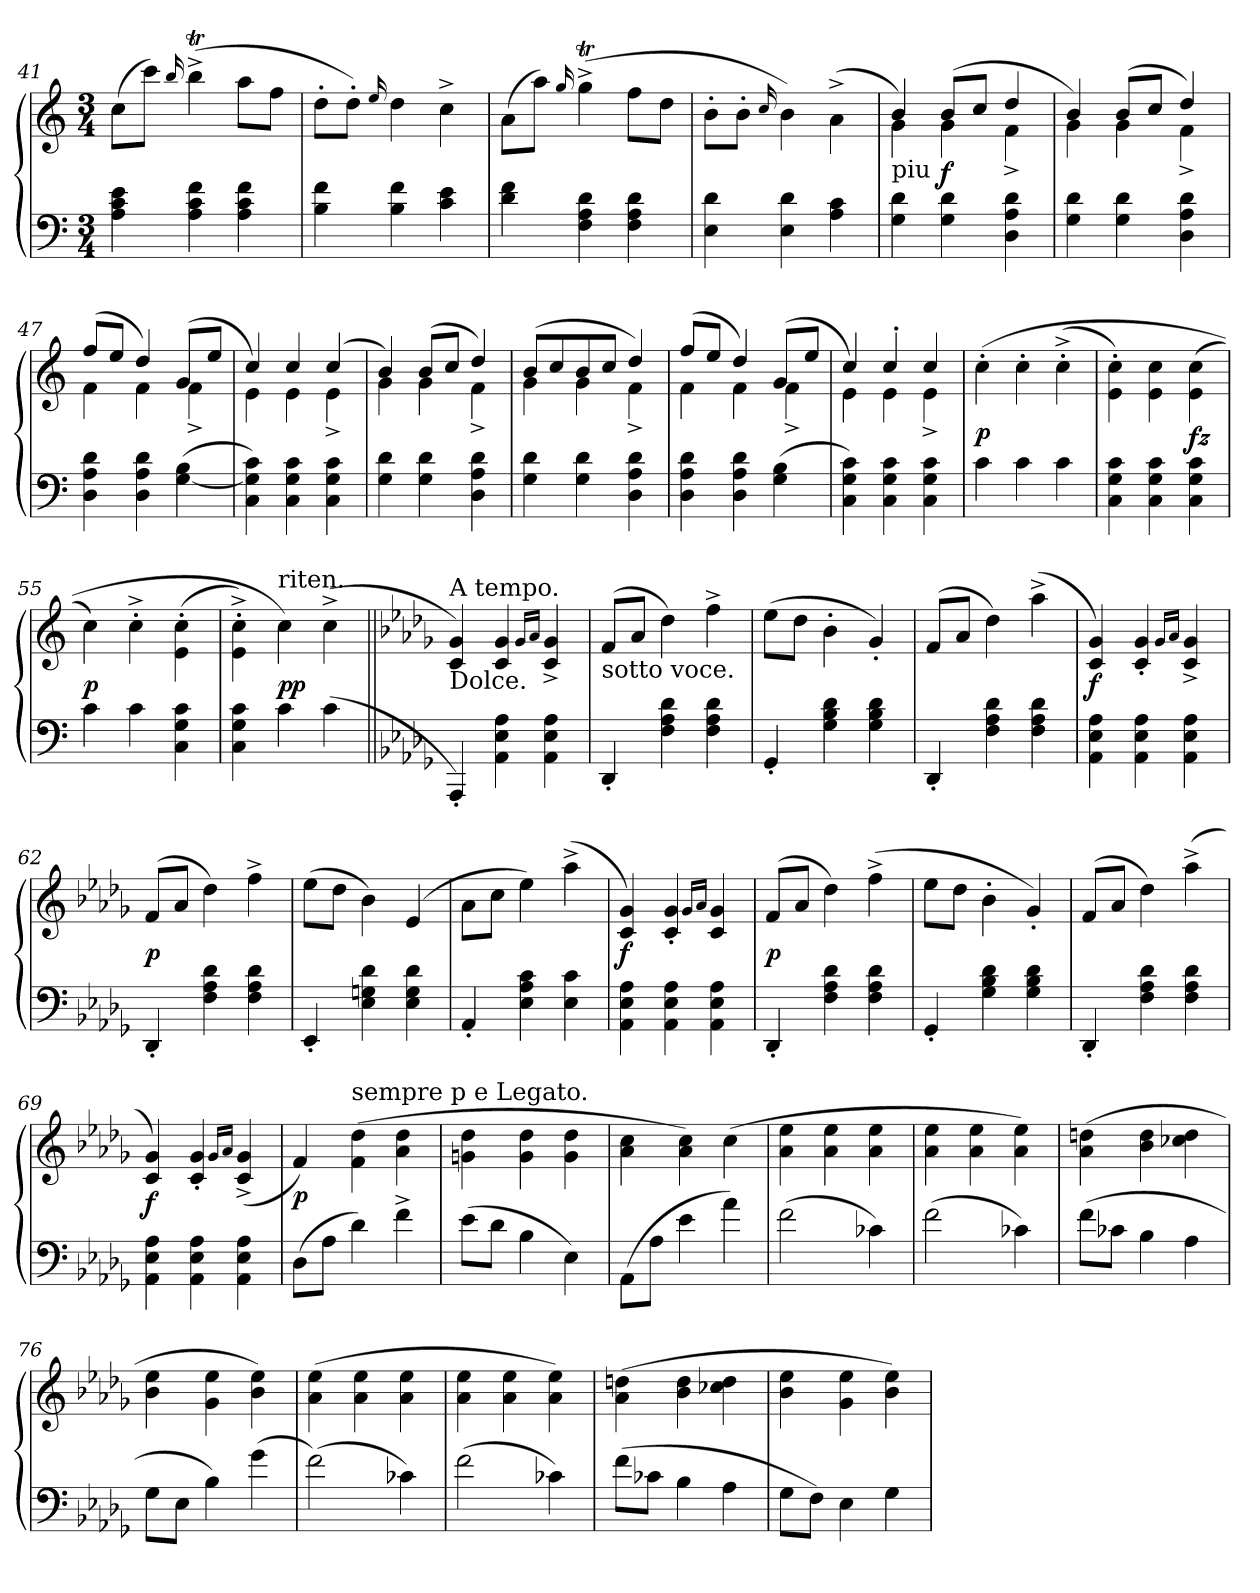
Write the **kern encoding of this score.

**kern	**kern	**dynam
*part1	*part1	*part1
*staff2	*staff1	*staff1/2
*clefF4	*clefG2	*
*k[]	*k[]	*
*C:	*C:	*
*M3/4	*M3/4	*
=41	=41	=41
4e 4c 4A	(8ccL	.
.	8cccJ)	.
.	16qqbb/	.
4f 4c 4A	(4bbt^<	.
4f 4c 4A	8aaL	.
.	8ffJ	.
=42	=42	=42
4f 4B	8dd'L	.
.	8dd'J)	.
.	16qqee/	.
4f 4B	4dd	.
4e 4c	4cc^	.
=43	=43	=43
4f 4d	(8aL	.
.	8aaJ)	.
.	16qqgg/	.
4d 4A 4F	(4ggT^<	.
4d 4A 4F	8ffL	.
.	8ddJ	.
=44	=44	=44
4d 4E	8b'L	.
.	8b'J	.
.	16qqcc/	.
4d 4E	4b)	.
4c 4A	(>4a^\	.
=45	=45	=45
*	*^	*
!	!LO:TX:b:t=piu	!	!
4d 4G	4b)	4g	.
4d 4G	(8bL	4g	f
.	8ccJ	.	.
4d 4A 4D	4dd	4f^	.
=46	=46	=46	=46
4d 4G	4b)	4g	.
4d 4G	(8bL	4g	.
.	8ccJ	.	.
4d 4A 4D	4dd)	4f^	.
=47	=47	=47	=47
4d 4A 4D	(8ffL	4f	.
.	8eeJ	.	.
4d 4A 4D	4dd)	4f	.
(4B [4G	(8gL	4f^	.
.	8eeJ	.	.
=48	=48	=48	=48
4c 4G] 4C)	4cc	4e)	.
4c 4G 4C	4cc	4e	.
4c 4G 4C	(4cc	4e^	.
=49	=49	=49	=49
4d 4G	4b)	4g	.
4d 4G	(8bL	4g	.
.	8ccJ	.	.
4d 4A 4D	4dd)	4f^	.
=50	=50	=50	=50
4d 4G	(8bL	4g	.
.	8cc	.	.
4d 4G	8b	4g	.
.	8ccJ	.	.
4d 4A 4D	4dd)	4f^	.
=51	=51	=51	=51
4d 4A 4D	(8ffL	4f	.
.	8eeJ	.	.
4d 4A 4D	4dd)	4f	.
(4B 4G	(8gL	4f^<	.
.	8eeJ	.	.
=52	=52	=52	=52
4c 4G 4C)	4cc	4e)	.
4c 4G 4C	4cc'	4e	.
4c 4G 4C	4cc	4e^	.
*	*v	*v	*
=53	=53	=53
4c	(4cc'	p
4c	4cc'	.
4c	(4cc'^<	.
=54	=54	=54
4c 4G 4C	4cc'\ 4e'\)	.
4c 4G 4C	4cc\ 4e\	.
4c 4G 4C	(4cc\ 4e\	fz
=55	=55	=55
4c	4cc)	p
4c	4cc'^<	.
4c 4G 4C	(4cc'\ 4e'\	.
=56	=56	=56
4c 4G 4C	4cc'^<\ 4e'^<\)	.
!	!LO:TX:a:t=riten.	!
4c	4cc)	pp
(>4c	(>4cc^<	.
=57||	=57||	=57||
*k[b-e-a-d-g-]	*k[b-e-a-d-g-]	*
!	!LO:TX:a:t=A tempo.	!
!	!LO:TX:b:t=Dolce.	!
4AAA-')	4g- 4c)	.
4A- 4E- 4AA-	4g- 4c	.
.	16qg-/LL	.
.	16qa-/JJ	.
4A- 4E- 4AA-	4g-^< 4c^<	.
=58	=58	=58
!	!LO:TX:b:t=sotto voce.	!
4DD-'	(8fL	.
.	8a-J	.
4d- 4A- 4F	4dd-)	.
4d- 4A- 4F	4ff^	.
=59	=59	=59
4GG-'	(8ee-L	.
.	8dd-J	.
4d- 4B- 4G-	4b-'	.
4d- 4B- 4G-	4g-')	.
=60	=60	=60
4DD-'	(8fL	.
.	8a-J	.
4d- 4A- 4F	4dd-)	.
4d- 4A- 4F	(4aa-^<	.
=61	=61	=61
4A- 4E- 4AA-	4g- 4c)	f
4A- 4E- 4AA-	4g-' 4c'	.
.	16qg-/LL	.
.	16qa-/JJ	.
4A- 4E- 4AA-	4g-^ 4c^	.
=62	=62	=62
4DD-'	(8fL	p
.	8a-J	.
4d- 4A- 4F	4dd-)	.
4d- 4A- 4F	4ff^<	.
=63	=63	=63
4EE-'	(8ee-L	.
.	8dd-J	.
4d- 4Gn 4E-	4b-)	.
4d- 4G 4E-	(4e-	.
=64	=64	=64
4AA-'	8a-L	.
.	8ccJ	.
4c 4A- 4E-	4ee-)	.
4c 4E-	(>4aa-^<	.
=65	=65	=65
4A- 4E- 4AA-	4g- 4c)	f
4A- 4E- 4AA-	4g-' 4c'	.
.	16qg-/LL	.
.	16qa-/JJ	.
4A- 4E- 4AA-	4g- 4c	.
=66	=66	=66
4DD-'	(8fL	p
.	8a-J	.
4d- 4A- 4F	4dd-)	.
4d- 4A- 4F	(4ff^<	.
=67	=67	=67
4GG-'	8ee-L	.
.	8dd-J	.
4d- 4B- 4G-	4b-'	.
4d- 4B- 4G-	4g-')	.
=68	=68	=68
4DD-'	(8fL	.
.	8a-J	.
4d- 4A- 4F	4dd-)	.
4d- 4A- 4F	(>4aa-^<	.
=69	=69	=69
4A- 4E- 4AA-	4g- 4c)	f
4A- 4E- 4AA-	4g-' 4c'	.
.	16qg-/LL	.
.	16qa-/JJ	.
4A- 4E- 4AA-	(4g-^ 4c^	.
=70	=70	=70
(8D-L	4f)	p
8A-J	.	.
!	!LO:TX:a:t=sempre p e Legato.	!
4d-)	(4dd-\ 4f\	.
4f^<	4dd- 4a-	.
=71	=71	=71
(8e-L	4dd- 4gn	.
8d-J	.	.
4B-	4dd- 4g	.
4E-)	4dd- 4g	.
=72	=72	=72
(8AA-L	4cc 4a-	.
8A-J	.	.
4e-	4cc 4a-)	.
4a-)	(4cc	.
=73	=73	=73
(2f	4ee- 4a-	.
.	4ee- 4a-	.
4c-X)	4ee- 4a-	.
=74	=74	=74
(2f	4ee- 4a-	.
.	4ee- 4a-	.
4c-X)	4ee- 4a-)	.
=75	=75	=75
(8fL	(4ddn 4a-	.
8c-XJ	.	.
4B-	4dd 4b-	.
4A-	4dd 4cc-X	.
=76	=76	=76
8G-L	4ee- 4b-	.
8E-J	.	.
4B-)	4ee- 4g-	.
(4g-	4ee- 4b-)	.
=77	=77	=77
(2f)	(4ee- 4a-	.
.	4ee- 4a-	.
4c-X)	4ee- 4a-	.
=78	=78	=78
(2f	4ee- 4a-	.
.	4ee- 4a-	.
4c-X)	4ee- 4a-)	.
=79	=79	=79
(8fL	(4ddn 4a-	.
8c-XJ	.	.
4B-	4dd 4b-	.
4A-	4dd 4cc-X	.
=80	=80	=80
8G-L	4ee- 4b-	.
8FJ)	.	.
4E-	4ee- 4g-	.
4G-	4ee- 4b-)	.
=	=	=
*-	*-	*-
